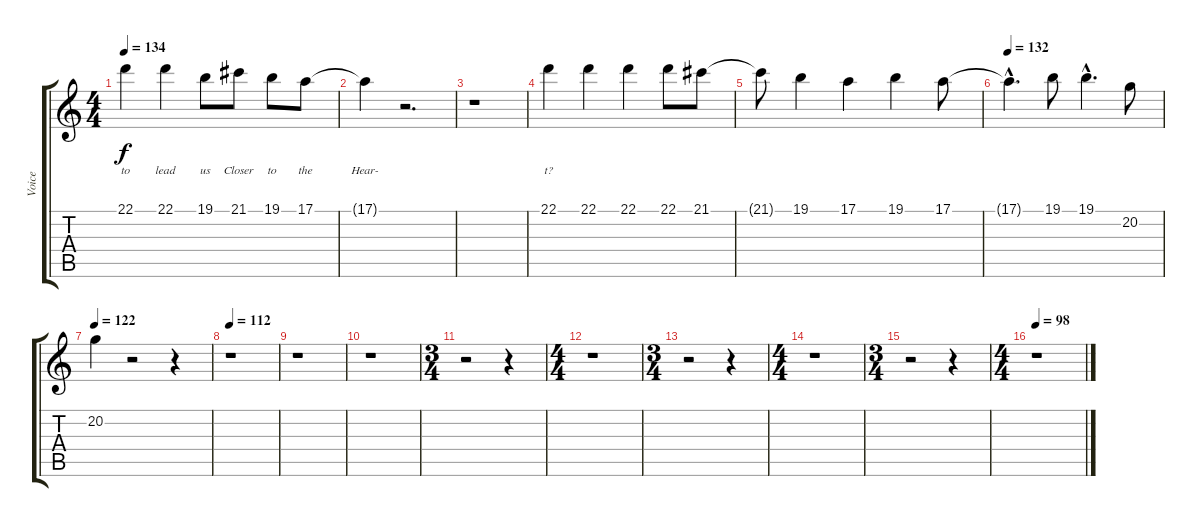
\track ("Voice" "Voice") {instrument lead3calliope}
\staff {score tabs}
\tuning (E4 B3 G3 D3 A2 E2) {hide}
\ts (4 4)
\tempo 134
\clef g2
\ks c
22.1{t}.4{lyrics (0 "to") lyrics (1 "") lyrics (2 "") lyrics (3 "") lyrics (4 "") dy f} 22.1.4{lyrics (0 "lead") lyrics (1 "") lyrics (2 "") lyrics (3 "") lyrics (4 "")} 19.1.8{lyrics (0 "us") lyrics (1 "") lyrics (2 "") lyrics (3 "") lyrics (4 "")} 21.1.8{lyrics (0 "Closer") lyrics (1 "") lyrics (2 "") lyrics (3 "") lyrics (4 "")} 19.1.8{lyrics (0 "to") lyrics (1 "") lyrics (2 "") lyrics (3 "") lyrics (4 "")} 17.1.8{lyrics (0 "the") lyrics (1 "") lyrics (2 "") lyrics (3 "") lyrics (4 "")} |
17.1{t}.4{lyrics (0 "Hear-") lyrics (1 "") lyrics (2 "") lyrics (3 "") lyrics (4 "")} r.2{d} |
r.1 |
22.1.4{lyrics (0 "t?") lyrics (1 "") lyrics (2 "") lyrics (3 "") lyrics (4 "")} 22.1.4 22.1.4 22.1.8 21.1.8 |
21.1{t}.8 19.1.4 17.1.4 19.1.4 17.1.8 |
\tempo 132
17.1{hac t}.4{d} 19.1.8 19.1{hac}.4{d} 20.2.8 |
\tempo 122
20.2.4 r.2 r.4 |
\tempo 112
r.1 |
r.1 |
r.1 |
\ts (3 4)
r.2 r.4 |
\ts (4 4)
r.1 |
\ts (3 4)
r.2 r.4 |
\ts (4 4)
r.1 |
\ts (3 4)
r.2 r.4 |
\ts (4 4)
\tempo 98
r.1
